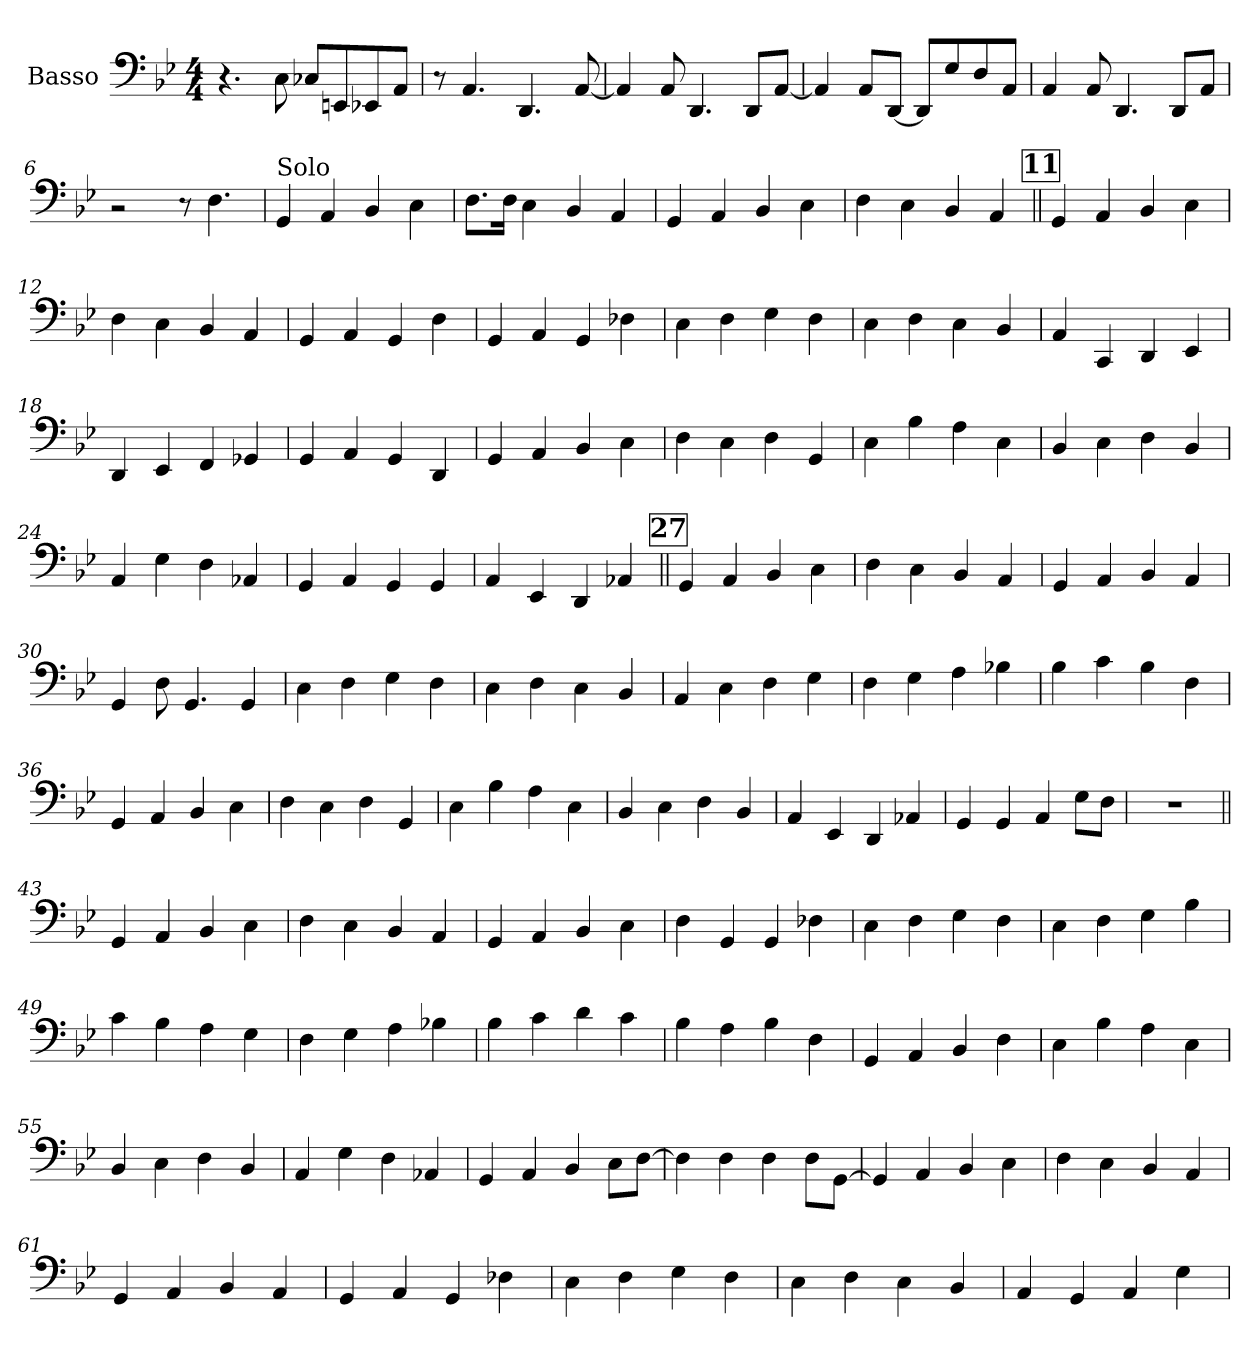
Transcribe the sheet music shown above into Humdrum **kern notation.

**kern
*part1
*staff1
*I"Basso
*stria4
*
*k[b-e-]
*B-:
*M4/4
=1
4.r
8C
8C-XL
8EEn
8EE-X
8AAJ
=2
8r
4.AA
4.DD
[8AA
=3
4AA]
8AA
4.DD
8DDL
[8AAJ
=4
4AA]
8AAL
[8DDJ
8DDL]
8E-
8D
8AAJ
=5
4AA
8AA
4.DD
8DDL
8AAJ
=6
2r
8r
4.D
=7
!LO:TX:a:t=Solo
4GG
4AA
4BB-
4C
=8
8.DL
16DJk
4C
4BB-
4AA
=9
4GG
4AA
4BB-
4C
=10
4D
4C
4BB-
4AA
!!LO:REH:place=s1:t=11
=11||
4GG
4AA
4BB-
4C
=12
4D
4C
4BB-
4AA
=13
4GG
4AA
4GG
4D
=14
4GG
4AA
4GG
4D-X
=15
4C
4D
4E-
4D
=16
4C
4D
4C
4BB-
=17
4AA
4CC
4DD
4EE-
=18
4DD
4EE-
4FF
4GG-X
=19
4GG
4AA
4GG
4DD
=20
4GG
4AA
4BB-
4C
=21
4D
4C
4D
4GG
=22
4C
4G
4F
4C
=23
4BB-
4C
4D
4BB-
=24
4AA
4E-
4D
4AA-X
=25
4GG
4AA
4GG
4GG
=26
4AA
4EE-
4DD
4AA-X
!!LO:REH:place=s1:t=27
=27||
4GG
4AA
4BB-
4C
=28
4D
4C
4BB-
4AA
=29
4GG
4AA
4BB-
4AA
=30
4GG
8D
4.GG
4GG
=31
4C
4D
4E-
4D
=32
4C
4D
4C
4BB-
=33
4AA
4C
4D
4E-
=34
4D
4E-
4F
4G-X
=35
4G
4A
4G
4D
=36
4GG
4AA
4BB-
4C
=37
4D
4C
4D
4GG
=38
4C
4G
4F
4C
=39
4BB-
4C
4D
4BB-
=40
4AA
4EE-
4DD
4AA-X
=41
4GG
4GG
4AA
8E-L
8DJ
=42
1r
=43||
4GG
4AA
4BB-
4C
=44
4D
4C
4BB-
4AA
=45
4GG
4AA
4BB-
4C
=46
4D
4GG
4GG
4D-X
=47
4C
4D
4E-
4D
=48
4C
4D
4E-
4G
=49
4A
4G
4F
4E-
=50
4D
4E-
4F
4G-X
=51
4G
4A
4B-
4A
=52
4G
4F
4G
4D
=53
4GG
4AA
4BB-
4D
=54
4C
4G
4F
4C
=55
4BB-
4C
4D
4BB-
=56
4AA
4E-
4D
4AA-X
=57
4GG
4AA
4BB-
8CL
[8DJ
=58
4D]
4D
4D
8DL
[8GGJ
=59
4GG]
4AA
4BB-
4C
=60
4D
4C
4BB-
4AA
=61
4GG
4AA
4BB-
4AA
=62
4GG
4AA
4GG
4D-X
=63
4C
4D
4E-
4D
=64
4C
4D
4C
4BB-
=65
4AA
4GG
4AA
4E-
=
*-
